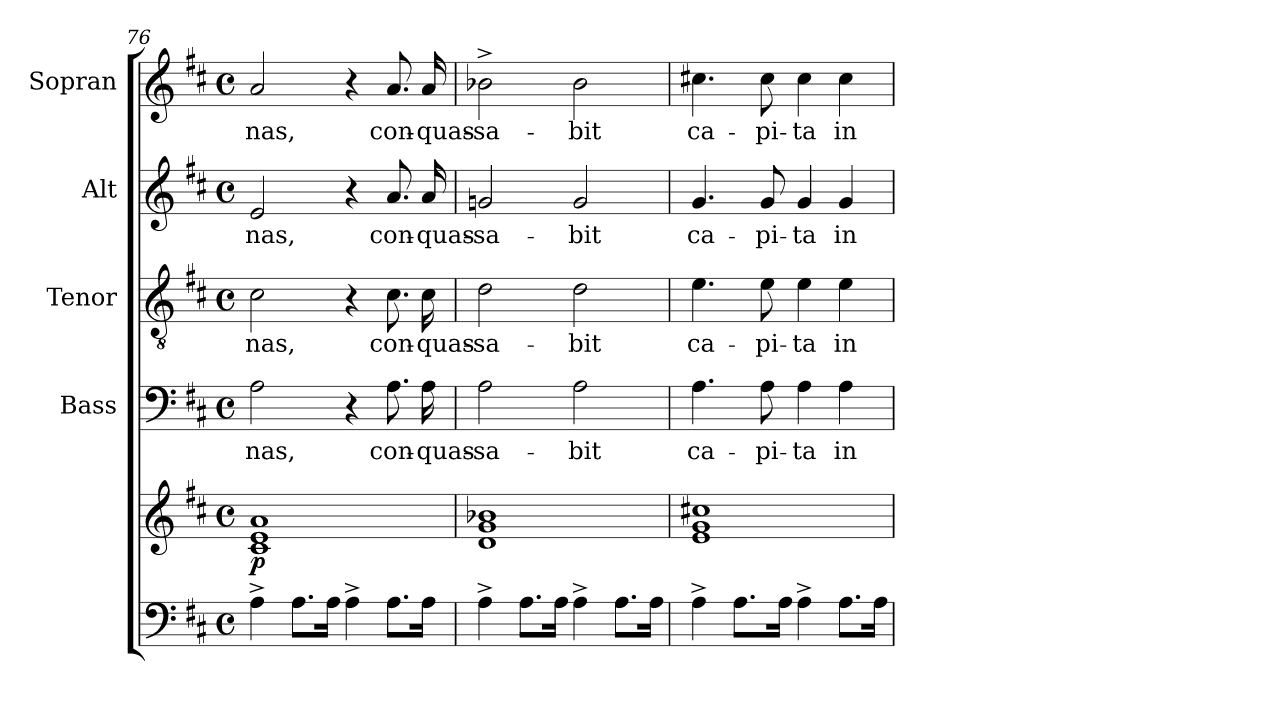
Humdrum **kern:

**kern	**kern	**dynam	**kern	**text	**kern	**text	**kern	**text	**kern	**text
*part5	*part5	*part5	*part4	*part4	*part3	*part3	*part2	*part2	*part1	*part1
*staff6	*staff5	*staff5/6	*staff4	*staff4	*staff3	*staff3	*staff2	*staff2	*staff1	*staff1
*	*	*	*I"Bass	*	*I"Tenor	*	*I"Alt	*	*I"Sopran	*
*	*	*	*I'B.	*	*I'T.	*	*I'A.	*	*I'S.	*
*clefF4	*clefG2	*	*clefF4	*	*clefGv2	*	*clefG2	*	*clefG2	*
*k[f#c#]	*k[f#c#]	*	*k[f#c#]	*	*k[f#c#]	*	*k[f#c#]	*	*k[f#c#]	*
*D:	*D:	*	*D:	*	*D:	*	*D:	*	*D:	*
*M4/4	*M4/4	*	*M4/4	*	*M4/4	*	*M4/4	*	*M4/4	*
*met(c)	*met(c)	*	*met(c)	*	*met(c)	*	*met(c)	*	*met(c)	*
=76	=76	=76	=76	=76	=76	=76	=76	=76	=76	=76
!	!	!LO:DY:b	!	!LO:LY:b	!	!LO:LY:b	!	!LO:LY:b	!	!LO:LY:b
4A^>\	1c# 1e 1a	p	2A\	-nas,	2c#\	-nas,	2e/	-nas,	2a/	-nas,
8.A\L	.	.	.	.	.	.	.	.	.	.
16A\Jk	.	.	.	.	.	.	.	.	.	.
4A^>\	.	.	4r	.	4r	.	4r	.	4r	.
!	!	!	!	!LO:LY:b	!	!LO:LY:b	!	!LO:LY:b	!	!LO:LY:b
8.A\L	.	.	8.A\	con-	8.c#\	con-	8.a/	con-	8.a/	con-
!	!	!	!	!LO:LY:b	!	!LO:LY:b	!	!LO:LY:b	!	!LO:LY:b
16A\Jk	.	.	16A\	-quas-	16c#\	-quas-	16a/	-quas-	16a/	-quas-
=77	=77	=77	=77	=77	=77	=77	=77	=77	=77	=77
!	!	!	!	!LO:LY:b	!	!LO:LY:b	!	!LO:LY:b	!	!LO:LY:b
4A^>\	1d 1g 1b-X	.	2A\	-sa-	2d\	-sa-	2gn/	-sa-	2b-X^>\	-sa-
8.A\L	.	.	.	.	.	.	.	.	.	.
16A\Jk	.	.	.	.	.	.	.	.	.	.
!	!	!	!	!LO:LY:b	!	!LO:LY:b	!	!LO:LY:b	!	!LO:LY:b
4A^>\	.	.	2A\	-bit	2d\	-bit	2g/	-bit	2b-\	-bit
8.A\L	.	.	.	.	.	.	.	.	.	.
16A\Jk	.	.	.	.	.	.	.	.	.	.
!!LO:PB:g=z
=78	=78	=78	=78	=78	=78	=78	=78	=78	=78	=78
!	!	!	!	!LO:LY:b	!	!LO:LY:b	!	!LO:LY:b	!	!LO:LY:b
4A^>\	1e 1g 1cc#X	.	4.A\	ca-	4.e\	ca-	4.g/	ca-	4.cc#X\	ca-
8.A\L	.	.	.	.	.	.	.	.	.	.
!	!	!	!	!LO:LY:b	!	!LO:LY:b	!	!LO:LY:b	!	!LO:LY:b
.	.	.	8A\	-pi-	8e\	-pi-	8g/	-pi-	8cc#\	-pi-
16A\Jk	.	.	.	.	.	.	.	.	.	.
!	!	!	!	!LO:LY:b	!	!LO:LY:b	!	!LO:LY:b	!	!LO:LY:b
4A^>\	.	.	4A\	-ta	4e\	-ta	4g/	-ta	4cc#\	-ta
!	!	!	!	!LO:LY:b	!	!LO:LY:b	!	!LO:LY:b	!	!LO:LY:b
8.A\L	.	.	4A\	in	4e\	in	4g/	in	4cc#\	in
16A\Jk	.	.	.	.	.	.	.	.	.	.
=	=	=	=	=	=	=	=	=	=	=
*-	*-	*-	*-	*-	*-	*-	*-	*-	*-	*-
